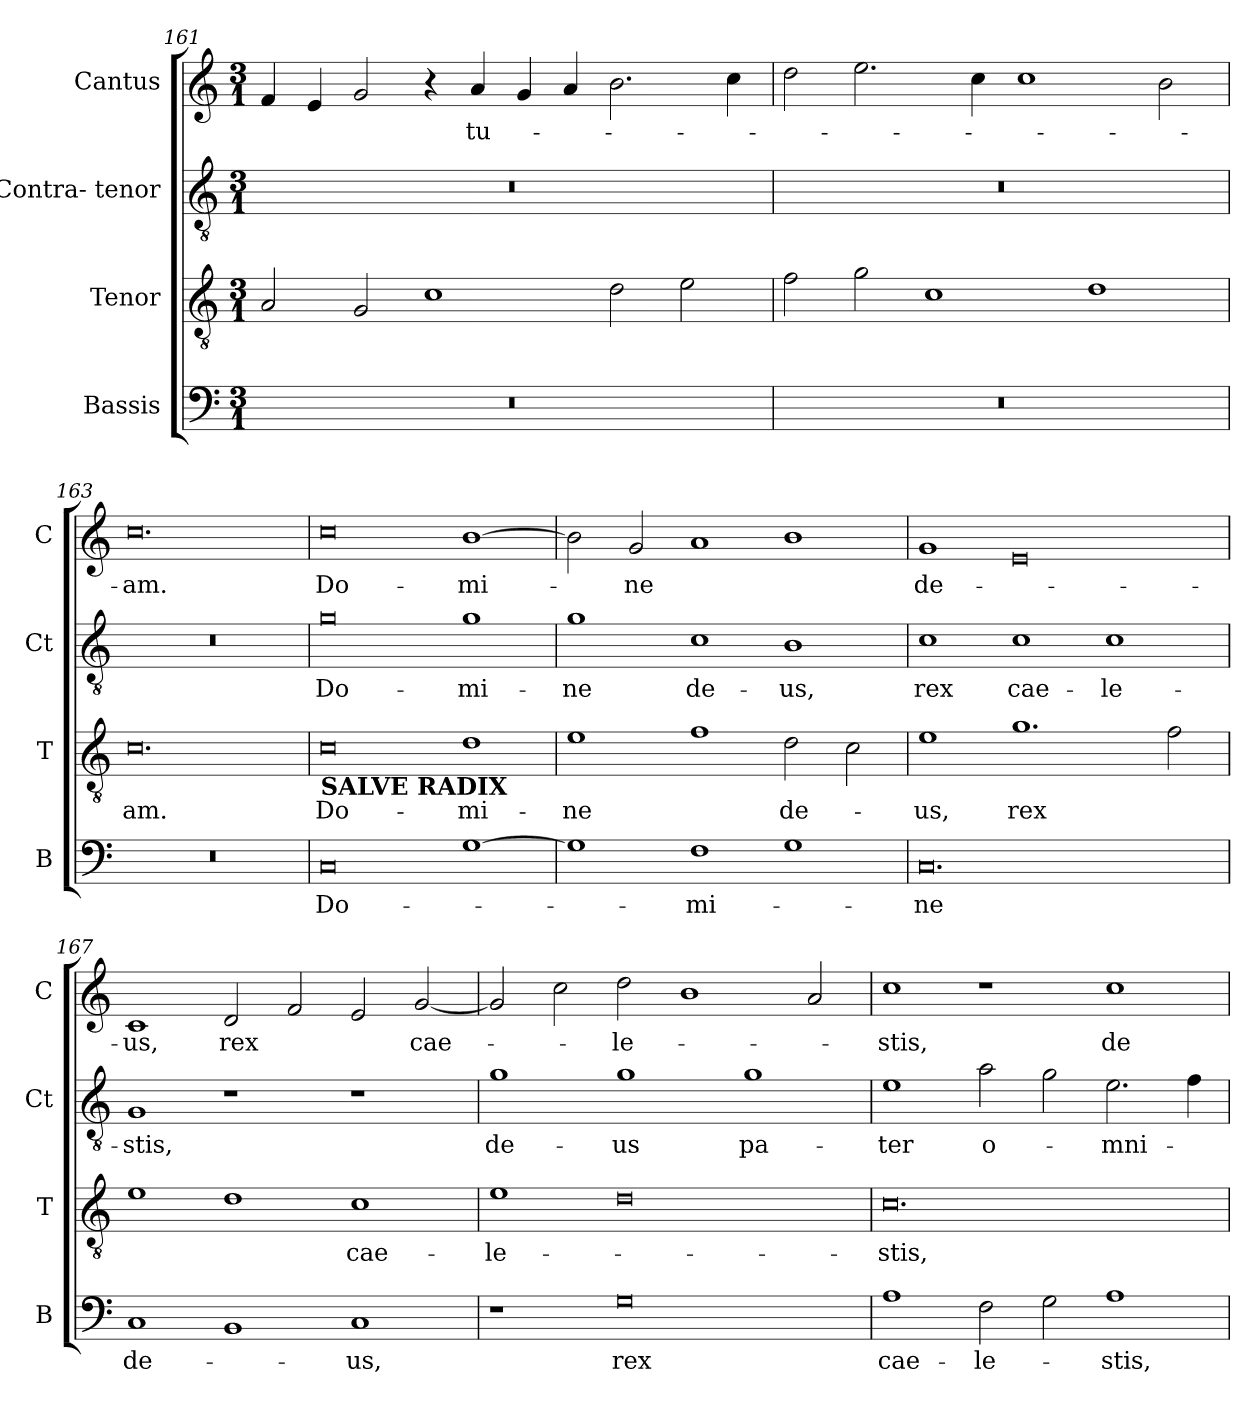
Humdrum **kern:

**kern	**text	**kern	**text	**kern	**text	**kern	**text
*part4	*part4	*part3	*part3	*part2	*part2	*part1	*part1
*staff4	*staff4	*staff3	*staff3	*staff2	*staff2	*staff1	*staff1
*I"Bassis	*	*I"Tenor	*	*I"Contra- tenor	*	*I"Cantus	*
*I'B	*	*I'T	*	*I'Ct	*	*I'C	*
*clefF4	*	*clefGv2	*	*clefGv2	*	*clefG2	*
*k[]	*	*k[]	*	*k[]	*	*k[]	*
*C:	*	*C:	*	*C:	*	*C:	*
*M3/1	*	*M3/1	*	*M3/1	*	*M3/1	*
=161	=161	=161	=161	=161	=161	=161	=161
0.r	.	2A/	.	0.r	.	4f/	.
.	.	.	.	.	.	4e/	.
.	.	2G/	.	.	.	2g/	.
.	.	1c	.	.	.	4r	.
!	!	!	!	!	!	!	!LO:LY:b
.	.	.	.	.	.	4a/	tu-
.	.	.	.	.	.	4g/	.
.	.	.	.	.	.	4a/	.
.	.	2d\	.	.	.	2.b\	.
.	.	2e\	.	.	.	.	.
.	.	.	.	.	.	4cc\	.
=162	=162	=162	=162	=162	=162	=162	=162
0.r	.	2f\	.	0.r	.	2dd\	.
.	.	2g\	.	.	.	2.ee\	.
.	.	1c	.	.	.	.	.
.	.	.	.	.	.	4cc\	.
.	.	.	.	.	.	1cc	.
.	.	1d	.	.	.	.	.
.	.	.	.	.	.	2b\	.
=163	=163	=163	=163	=163	=163	=163	=163
!	!	!	!LO:LY:b	!	!	!	!LO:LY:b
0.r	.	0.c	-am.	0.r	.	0.cc	-am.
!!LO:LB:g=z
=164!	=164!	=164!	=164!	=164!	=164!	=164!	=164!
!	!	!LO:TX:b:B:t=SALVE RADIX	!	!	!	!	!
!	!LO:LY:b	!	!LO:LY:b	!	!LO:LY:b	!	!LO:LY:b
0C	Do-	0c	Do-	0g	Do-	0cc	Do-
!	!	!	!LO:LY:b	!	!LO:LY:b	!	!LO:LY:b
[1G	.	1d	-mi-	1g	-mi-	[1b	-mi-
=165	=165	=165	=165	=165	=165	=165	=165
!	!	!	!LO:LY:b	!	!LO:LY:b	!	!
1G]	.	1e	-ne	1g	-ne	2b\]	.
!	!	!	!	!	!	!	!LO:LY:b
.	.	.	.	.	.	2g/	-ne
!	!LO:LY:b	!	!	!	!LO:LY:b	!	!
1F	-mi-	1f	.	1c	de-	1a	.
!	!	!	!LO:LY:b	!	!LO:LY:b	!	!
1G	.	2d\	de-	1B	-us,	1b	.
.	.	2c\	.	.	.	.	.
=166	=166	=166	=166	=166	=166	=166	=166
!	!LO:LY:b	!	!LO:LY:b	!	!LO:LY:b	!	!LO:LY:b
0.C	-ne	1e	-us,	1c	rex	1g	de-
!	!	!	!LO:LY:b	!	!LO:LY:b	!	!
.	.	1.g	rex	1c	cae-	0e	.
!	!	!	!	!	!LO:LY:b	!	!
.	.	.	.	1c	-le-	.	.
.	.	2f\	.	.	.	.	.
=167	=167	=167	=167	=167	=167	=167	=167
!	!LO:LY:b	!	!	!	!LO:LY:b	!	!LO:LY:b
1C	de-	1e	.	1G	-stis,	1c	-us,
!	!	!	!	!	!	!	!LO:LY:b
1BB	.	1d	.	1r	.	2d/	rex
.	.	.	.	.	.	2f/	.
!	!LO:LY:b	!	!LO:LY:b	!	!	!	!
1C	-us,	1c	cae-	1r	.	2e/	.
!	!	!	!	!	!	!	!LO:LY:b
.	.	.	.	.	.	[2g/	cae-
=168	=168	=168	=168	=168	=168	=168	=168
!	!	!	!LO:LY:b	!	!LO:LY:b	!	!
1r	.	1e	-le-	1g	de-	2g/]	.
.	.	.	.	.	.	2cc\	.
!	!LO:LY:b	!	!	!	!LO:LY:b	!	!LO:LY:b
0G	rex	0d	.	1g	-us	2dd\	-le-
.	.	.	.	.	.	1b	.
!	!	!	!	!	!LO:LY:b	!	!
.	.	.	.	1g	pa-	.	.
.	.	.	.	.	.	2a/	.
!!LO:LB:g=z
=169	=169	=169	=169	=169	=169	=169	=169
!	!LO:LY:b	!	!LO:LY:b	!	!LO:LY:b	!	!LO:LY:b
1A	cae-	0.c	-stis,	1e	-ter	1cc	-stis,
!	!LO:LY:b	!	!	!	!LO:LY:b	!	!
2F\	-le-	.	.	2a\	o-	1r	.
2G\	.	.	.	2g\	.	.	.
!	!LO:LY:b	!	!	!	!LO:LY:b	!	!LO:LY:b
1A	-stis,	.	.	2.e\	-mni-	1cc	de-
.	.	.	.	4f\	.	.	.
=	=	=	=	=	=	=	=
*-	*-	*-	*-	*-	*-	*-	*-
